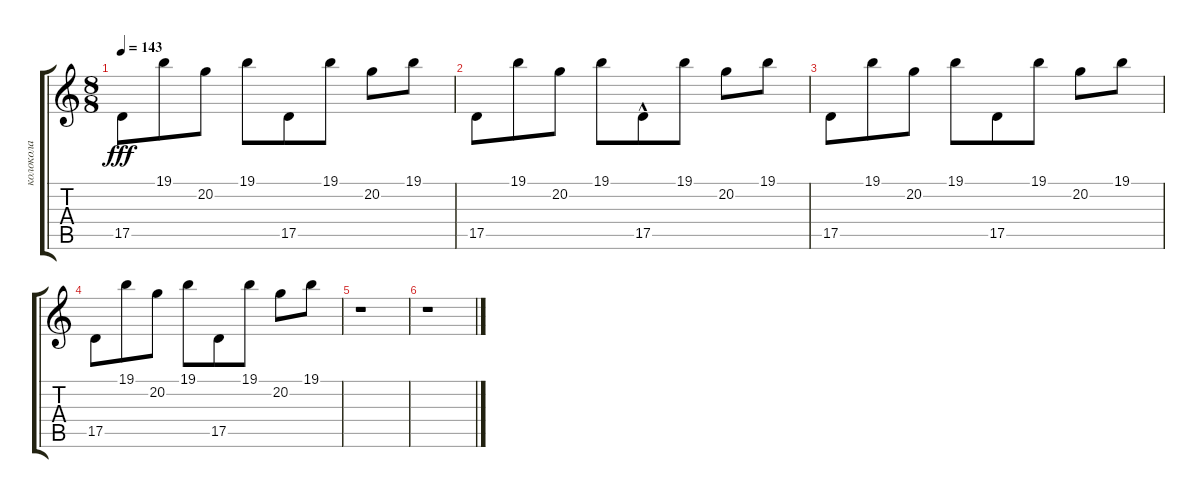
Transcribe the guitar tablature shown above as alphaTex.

\track ("колокола" "колокола") {instrument tubularbells}
\staff {score tabs}
\tuning (E4 B3 G3 D3 A2 E2) {hide}
\ts (8 8)
\tempo 143
\clef g2
\ks c
17.5.8{dy fff volume 10} 19.1.8{volume 9} 20.2.8{volume 9} 19.1.8{volume 9} 17.5.8{volume 9} 19.1.8{volume 8} 20.2.8{volume 8} 19.1.8{volume 8} |
17.5.8{volume 8} 19.1.8{volume 7} 20.2.8{volume 7} 19.1.8{volume 7} 17.5{hac}.8{volume 6} 19.1.8{volume 6} 20.2.8{volume 6} 19.1.8{volume 5} |
17.5.8{volume 5} 19.1.8{volume 5} 20.2.8{volume 4} 19.1.8{volume 4} 17.5.8{volume 4} 19.1.8{volume 3} 20.2.8{volume 3} 19.1.8{volume 3} |
17.5.8{volume 2} 19.1.8{volume 2} 20.2.8{volume 2} 19.1.8{volume 1} 17.5.8{volume 1} 19.1.8{volume 0} 20.2.8{volume 0} 19.1.8 |
r.1 |
r.1
